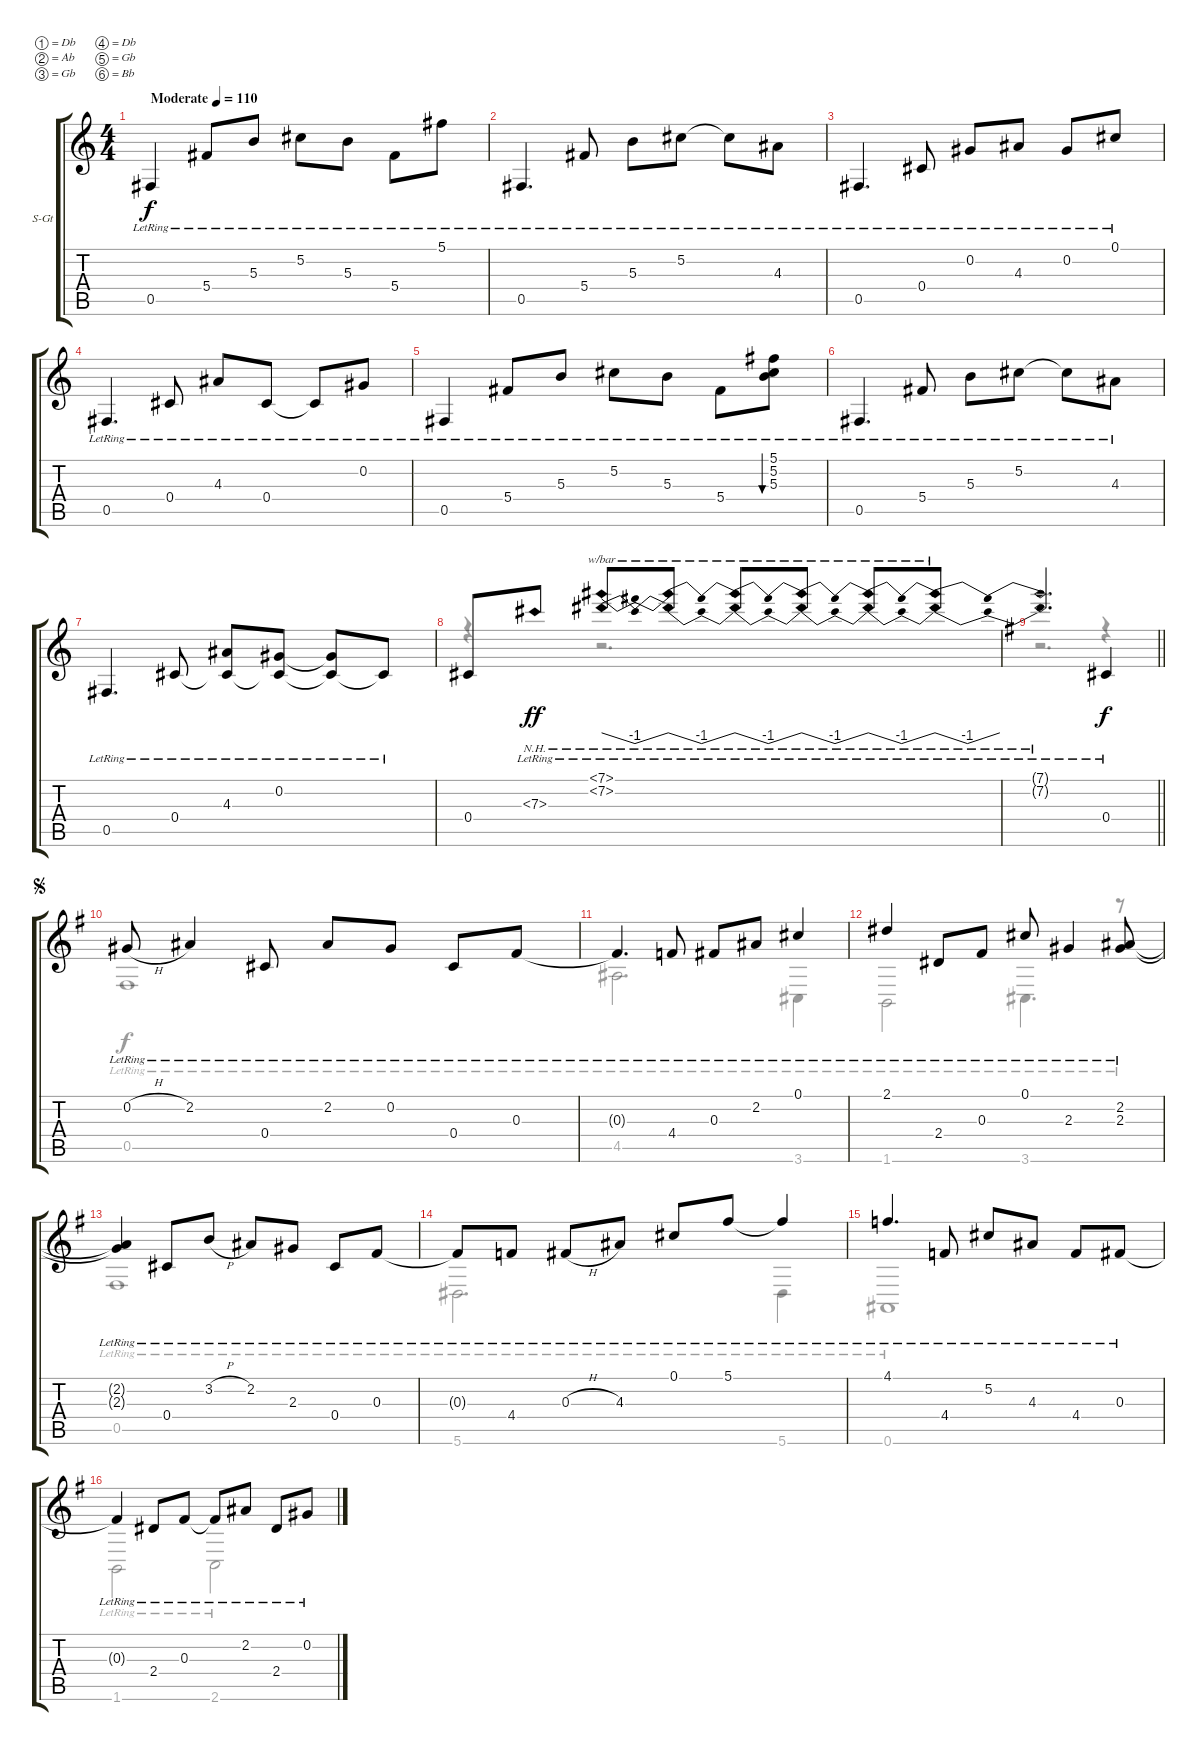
\bracketExtendMode groupsimilarinstruments
\firstSystemTrackNameOrientation horizontal
\otherSystemsTrackNameOrientation horizontal
\track ("Æ®·¢ 1" "S-Gt") {instrument acousticguitarsteel}
\staff {score tabs}
\tuning (Db4 Ab3 Gb3 Db3 Gb2 Bb1)
\voice
\ts (4 4)
\beaming (8 2 2 2 2)
\tempo (110 "Moderate")
\clef g2
\ks c
0.5{lr}.4{dy f instrument acousticguitarsteel} 5.4{lr}.8 5.3{lr}.8 5.2{lr}.8 5.3{lr}.8 5.4{lr}.8 5.1{lr}.8 |
0.5{lr}.4{d} 5.4{lr}.8 5.3{lr}.8 5.2{lr}.8 5.2{lr t}.8 4.3{lr}.8 |
0.5{lr}.4{d} 0.4{lr}.8 0.2{lr}.8 4.3{lr}.8 0.2{lr}.8 0.1{lr}.8 |
0.5{lr}.4{d} 0.4{lr}.8 4.3{lr}.8 0.4{lr}.8 0.4{lr t}.8 0.2{lr}.8 |
0.5{lr}.4 5.4{lr}.8 5.3{lr}.8 5.2{lr}.8 5.3{lr}.8 5.4{lr}.8 (5.1{lr} 5.2{lr} 5.3{lr}).8{bu 480} |
0.5{lr}.4{d} 5.4{lr}.8 5.3{lr}.8 5.2{lr}.8 5.2{lr t}.8 4.3{lr}.8 |
0.5{lr}.4{d} 0.4{lr}.8 (4.3{lr} 0.4{lr t}).8 (0.2{lr} 0.4{lr t}).8 (0.2{lr t} 0.4{lr t}).8 0.4{lr t}.8 |
0.4.8 7.3{nh lr}.8{dy ff} (7.2{nh lr} 7.1{nh}).8{tbe (dip default 0 0 15 -4 30 0)} (7.1{nh t} 7.2{nh lr t}).8{tbe (dip default 0 0 15 -4 30 0)} (7.1{nh t} 7.2{nh lr t}).8{tbe (dip default 0 0 15 -4 30 0)} (7.1{nh t} 7.2{nh lr t}).8{tbe (dip default 0 0 15 -4 30 0)} (7.1{nh t} 7.2{nh lr t}).8{tbe (dip default 0 0 15 -4 30 0)} (7.1{nh t} 7.2{nh lr t}).8{tbe (dip default 0 0 15 -4 30 0)} |
\barLineRight lightlight
\ks g
(7.1{nh t} 7.2{nh lr t}).2{d} 0.4{lr}.4{dy f} |
\jump segno
0.2{h lr}.8 2.2{lr}.4 0.4{lr}.8 2.2{lr}.8 0.2{lr}.8 0.4{lr}.8 0.3{lr}.8 |
0.3{lr t}.4{d} 4.4{lr}.8 0.3{lr}.8 2.2{lr}.8 0.1{lr}.4 |
2.1{lr}.4 2.4{lr}.8 0.3{lr}.8 0.1{lr}.8 2.3{lr}.4 (2.2{lr} 2.3{lr}).8 |
(2.2{lr t} 2.3{lr t}).4 0.4{lr}.8 3.2{h lr}.8 2.2{lr}.8 2.3{lr}.8 0.4{lr}.8 0.3{lr}.8 |
0.3{lr t}.8 4.4{lr}.8 0.3{h lr}.8 4.3{lr}.8 0.1{lr}.8 5.1{lr}.8 5.1{lr t}.4 |
4.1{lr}.4{d} 4.4{lr}.8 5.2{lr}.8 4.3{lr}.8 4.4{lr}.8 0.3{lr}.8 |
0.3{lr t}.4 2.4{lr}.8 0.3{lr}.8 0.3{lr t}.8 2.2{lr}.8 2.4{lr}.8 0.2{lr}.8
\voice
\clef g2
\ottava regular
\simile none
\ks c
|
|
|
|
|
|
|
r.4 r.2{d} |
\barLineRight lightlight
\ks g
r.2{d} r.4 |
0.5{lr}.1 |
4.5{lr}.2{d} 3.6{lr}.4 |
1.6{lr}.2 3.6{lr}.4{d} r.8 |
0.5{lr}.1 |
5.6{lr}.2{d} 5.6{lr}.4 |
0.6{lr}.1 |
1.6{lr}.2 2.6{lr}.2
